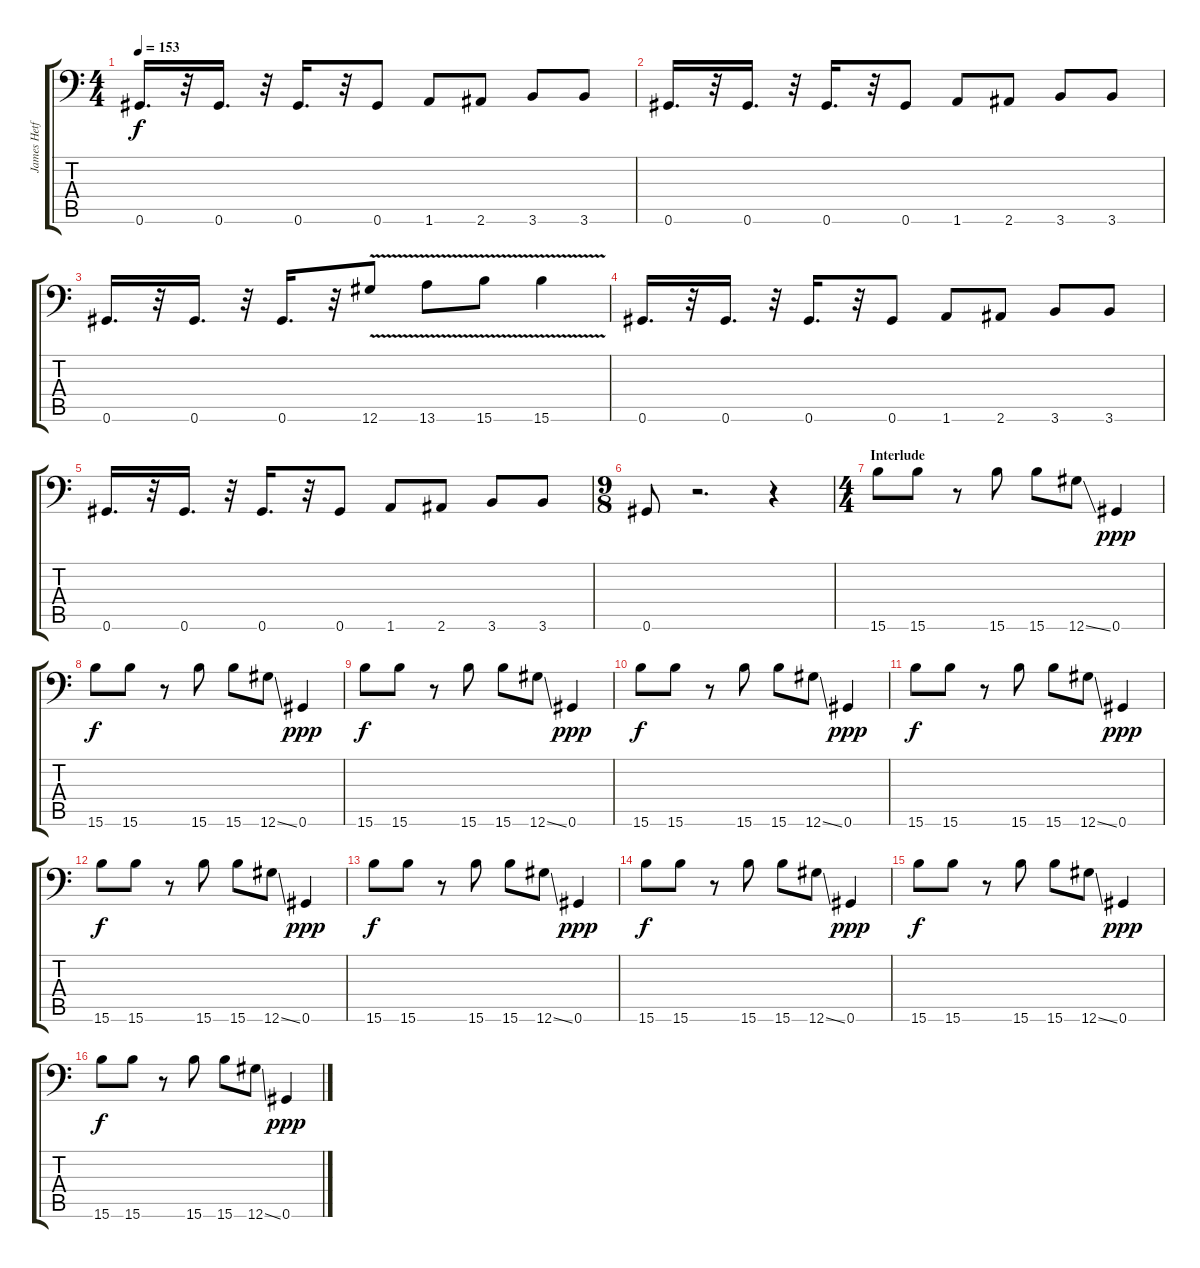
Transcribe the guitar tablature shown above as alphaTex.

\track ("James Hetfield (Guitar)" "James Hetf") {instrument overdrivenguitar}
\staff {score tabs}
\tuning (Bb3 F3 Db3 Ab2 Eb2 Ab1) {hide}
\ts (4 4)
\tempo 153
\clef f4
\ks c
0.6.16{d dy f} r.32 0.6.16{d} r.32 0.6.16{d} r.32 0.6.8 1.6.8 2.6.8 3.6.8 3.6.8 |
0.6.16{d} r.32 0.6.16{d} r.32 0.6.16{d} r.32 0.6.8 1.6.8 2.6.8 3.6.8 3.6.8 |
0.6.16{d} r.32 0.6.16{d} r.32 0.6.16{d} r.32 12.6{v}.8 13.6{v}.8 15.6{v}.8 15.6{v}.4 |
0.6.16{d} r.32 0.6.16{d} r.32 0.6.16{d} r.32 0.6.8 1.6.8 2.6.8 3.6.8 3.6.8 |
0.6.16{d} r.32 0.6.16{d} r.32 0.6.16{d} r.32 0.6.8 1.6.8 2.6.8 3.6.8 3.6.8 |
\ts (9 8)
0.6.8 r.2{d} r.4 |
\ts (4 4)
\section ("" "Interlude")
15.6.8 15.6.8 r.8 15.6.8 15.6.8 12.6{ss}.8 0.6.4{dy ppp} |
15.6.8{dy f} 15.6.8 r.8 15.6.8 15.6.8 12.6{ss}.8 0.6.4{dy ppp} |
15.6.8{dy f} 15.6.8 r.8 15.6.8 15.6.8 12.6{ss}.8 0.6.4{dy ppp} |
15.6.8{dy f} 15.6.8 r.8 15.6.8 15.6.8 12.6{ss}.8 0.6.4{dy ppp} |
15.6.8{dy f} 15.6.8 r.8 15.6.8 15.6.8 12.6{ss}.8 0.6.4{dy ppp} |
15.6.8{dy f} 15.6.8 r.8 15.6.8 15.6.8 12.6{ss}.8 0.6.4{dy ppp} |
15.6.8{dy f} 15.6.8 r.8 15.6.8 15.6.8 12.6{ss}.8 0.6.4{dy ppp} |
15.6.8{dy f} 15.6.8 r.8 15.6.8 15.6.8 12.6{ss}.8 0.6.4{dy ppp} |
15.6.8{dy f} 15.6.8 r.8 15.6.8 15.6.8 12.6{ss}.8 0.6.4{dy ppp} |
15.6.8{dy f} 15.6.8 r.8 15.6.8 15.6.8 12.6{ss}.8 0.6.4{dy ppp}
